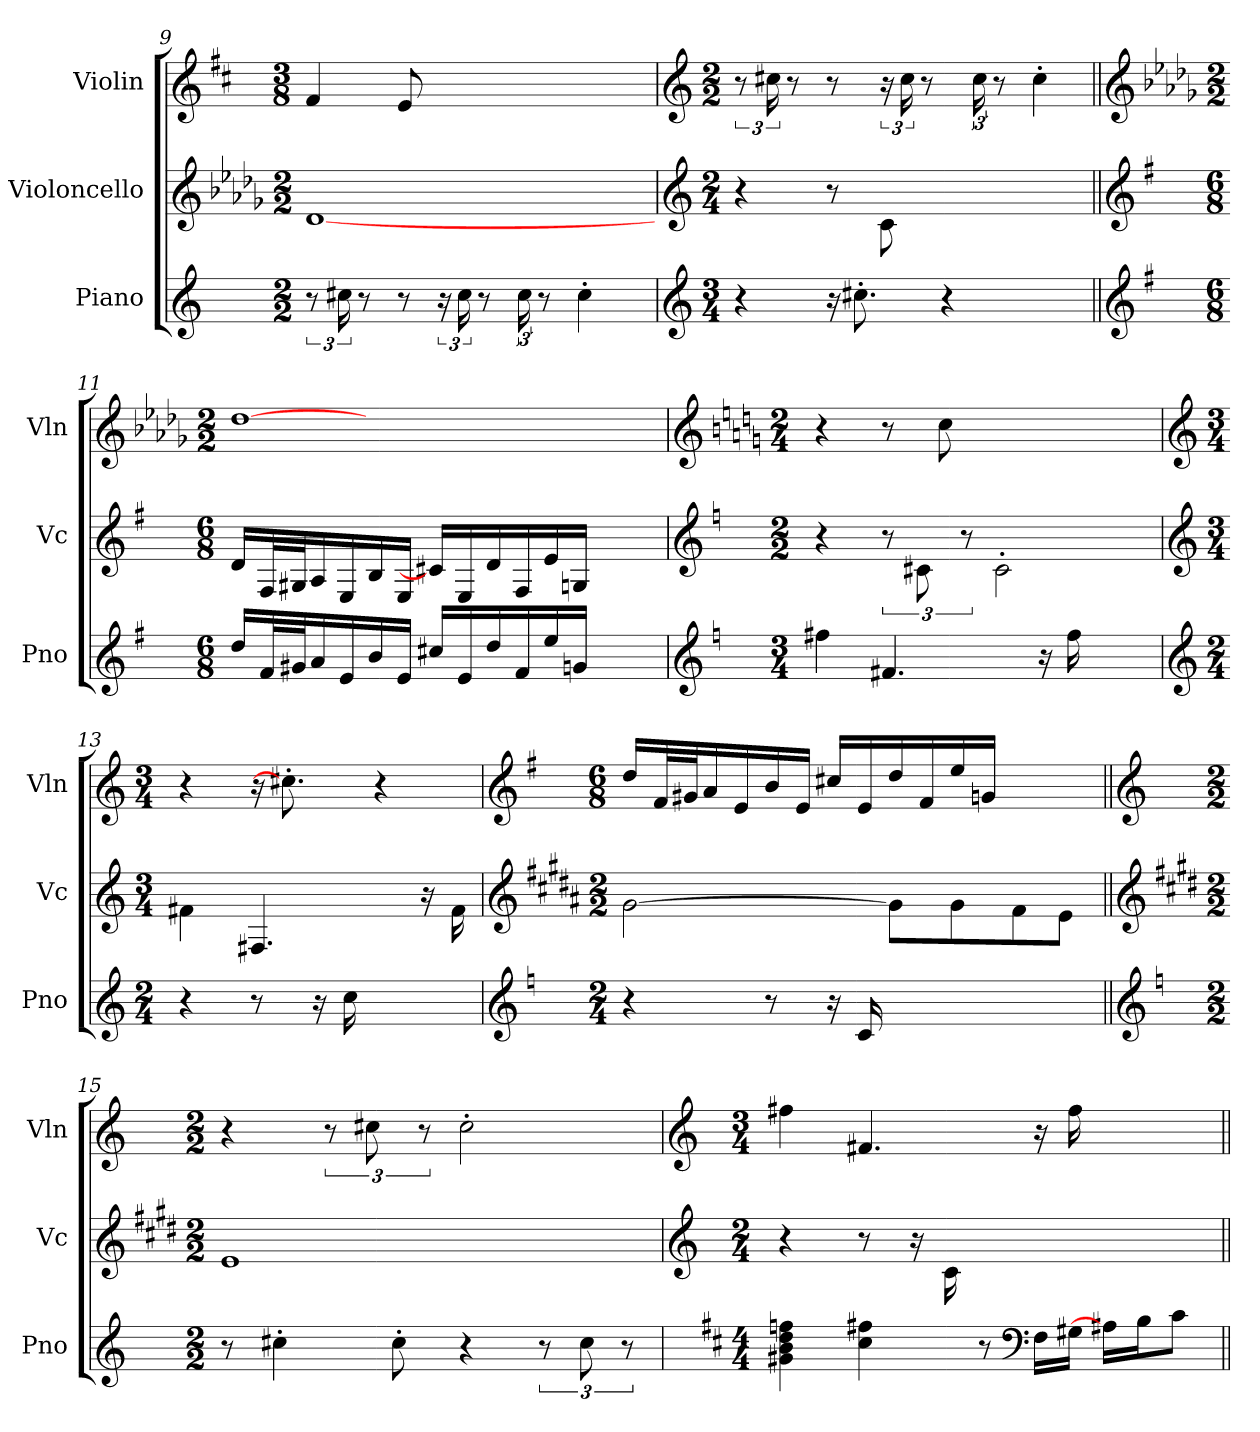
**kern	**kern	**kern
*part3	*part2	*part1
*staff3	*staff2	*staff1
*I"Piano	*I"Violoncello	*I"Violin
*I'Pno	*I'Vc	*I'Vln
!!LO:LB:g=z
*clefG2	*clefG2	*clefG2
*k[]	*k[b-e-a-d-g-]	*k[f#c#]
*M2/2	*M2/2	*M3/8
*MM72	*MM72	*MM104
=9	=9	=9
12r	[1d-	4f#/
24cc#X\	.	.
8r	.	.
8r	.	8e/
24r	.	2ryy
24cc#\	.	.
8r	.	.
24cc#\	.	.
8r	.	.
4cc#'\	.	.
.	.	8ryy
=10	=10	=10
*clefG2	*clefG2	*clefG2
*	*k[]	*k[]
*M3/4	*M2/4	*M2/2
*	*	*MM60
4r	4r	12r
.	.	24cc#X\
.	.	8r
16r	8r	8r
8.cc#X'\	.	.
.	8c\	24r
.	.	24cc#\
.	.	8r
4r	2ryy	.
.	.	24cc#\
.	.	8r
4ryy	.	4cc#'\
!!LO:PB:g=z
=11||	=11||	=11||
*clefG2	*clefG2	*clefG2
*k[f#]	*k[f#]	*k[b-e-a-d-g-]
*M6/8	*M6/8	*M2/2
*	*	*MM102
16dd/LL	16d/LL	[1dd-
32f#/L	32F#/L	.
32g#X/J	32G#X/J	.
16a/	16A/	.
16e/	16E/	.
16b/	16B/	.
16e/JJ	16E/JJ	.
16cc#X/LL	16c#X/LL]	.
16e/	16E/	.
16dd/	16d/	.
16f#/	16F#/	.
16ee/	16e/	.
16gn/JJ	16Gn/JJ	.
4ryy	4ryy	.
=12	=12	=12
*clefG2	*clefG2	*clefG2
*k[]	*k[]	*k[]
*M3/4	*M2/2	*M2/4
*	*	*MM88
4ff#X\	4r	4r
4.f#X/	12r	8r
.	12c#X\	.
.	.	8cc\
.	12r	.
.	2c#'\	2ryy
16r	.	.
16ff#\	.	.
4ryy	.	.
!!LO:LB:g=z
=13	=13	=13
*clefG2	*clefG2	*clefG2
*M2/4	*M3/4	*M3/4
*	*	*MM120
4r	4f#X\	4r
8r	4.F#X/	16r
.	.	8.cc#X'\]
16r	.	.
16cc\	.	.
4ryy	.	4r
.	16r	.
.	16f#\	.
=14	=14	=14
*clefG2	*clefG2	*clefG2
*	*k[f#c#g#d#a#]	*k[f#]
*M2/4	*M2/2	*M6/8
*	*	*MM120
4r	[2g#\	16dd/LL
.	.	32f#/L
.	.	32g#X/J
.	.	16a/
.	.	16e/
8r	.	16b/
.	.	16e/JJ
16r	.	16cc#X/LL
16c/	.	16e/
2ryy	8g#\L]	16dd/
.	.	16f#/
.	8g#\	16ee/
.	.	16gn/JJ
.	8f#\	4ryy
.	8e\J	.
!!LO:LB:g=z
=15||	=15||	=15||
*clefG2	*clefG2	*clefG2
*	*k[f#c#g#d#]	*k[]
*M2/2	*M2/2	*M2/2
*	*	*MM104
8r	1e	4r
4cc#X'\	.	.
.	.	12r
.	.	12cc#X\
8cc#'\	.	.
.	.	12r
4r	.	2cc#'\
12r	.	.
12cc#\	.	.
12r	.	.
=16	=16	=16
*	*clefG2	*clefG2
*k[f#c#]	*k[]	*
*M4/4	*M2/4	*M3/4
*	*	*MM60
4g#X\ 4b\ 4dd\ 4ffn\	4r	4ff#X\
4cc#\ 4ff#X\	8r	4.f#X/
.	16r	.
.	16c\	.
8r	2ryy	.
*clefF4	*	*
16F#\LL	.	16r
16G#X\JJ	.	16ff#\
16A#X\LL]	.	4ryy
16B\J	.	.
8c#\J	.	.
=||	=||	=||
*-	*-	*-
